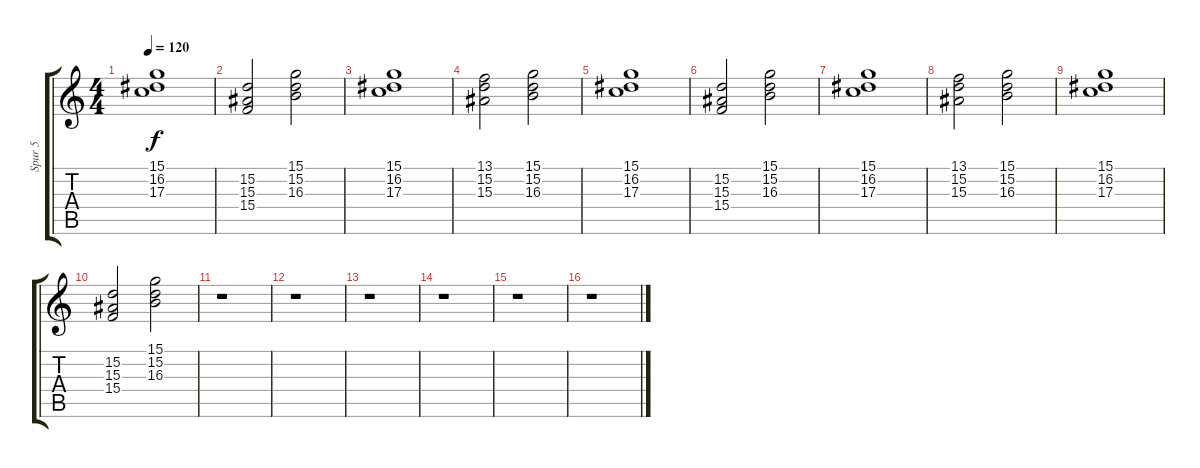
\track ("Spur 5" "Spur 5") {instrument percussiveorgan}
\staff {score tabs}
\tuning (E4 B3 G3 D3 A2 E2) {hide}
\ts (4 4)
\tempo 120
\clef g2
\ks c
(15.1 16.2 17.3).1{dy f} |
(15.2 15.3 15.4).2 (15.1 15.2 16.3).2 |
(15.1 16.2 17.3).1 |
(13.1 15.2 15.3).2 (15.1 15.2 16.3).2 |
(15.1 16.2 17.3).1 |
(15.2 15.3 15.4).2 (15.1 15.2 16.3).2 |
(15.1 16.2 17.3).1 |
(13.1 15.2 15.3).2 (15.1 15.2 16.3).2 |
(15.1 16.2 17.3).1 |
(15.2 15.3 15.4).2 (15.1 15.2 16.3).2 |
r.1 |
r.1 |
r.1 |
r.1 |
r.1 |
r.1
